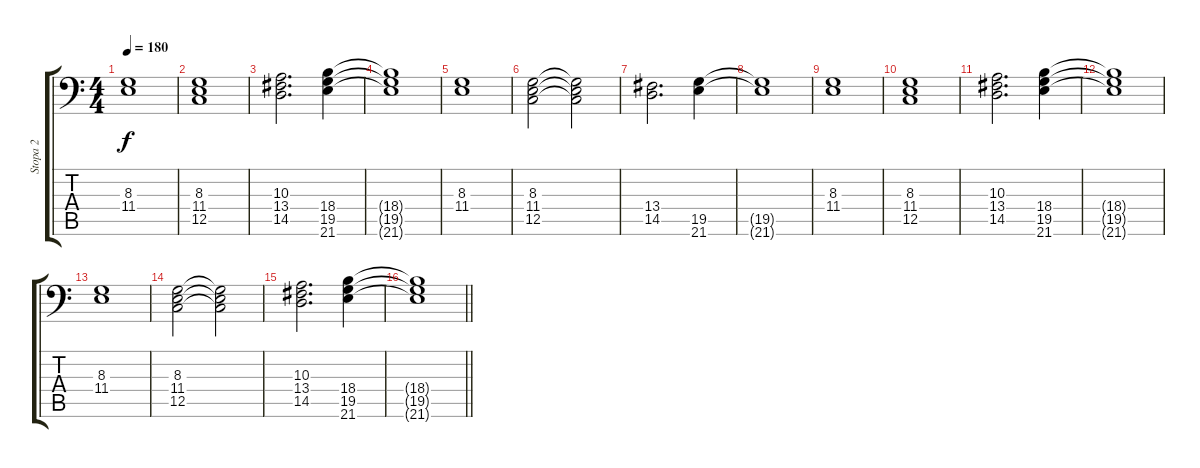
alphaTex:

\track ("Stopa 2" "Stopa 2") {instrument acousticgrandpiano}
\staff {score tabs}
\tuning (E4 Ab3 B2 F2 C2 G1) {hide}
\ts (4 4)
\tempo 180
\clef f4
\ks c
(8.3 11.4).1{dy f} |
(8.3 11.4 12.5).1 |
(10.3 13.4 14.5).2{d} (18.4 19.5 21.6).4 |
(18.4{t} 19.5{t} 21.6{t}).1 |
(8.3 11.4).1 |
(8.3 11.4 12.5).2 (8.3{t} 11.4{t} 12.5{t}).2 |
(13.4 14.5).2{d} (19.5 21.6).4 |
(19.5{t} 21.6{t}).1 |
(8.3 11.4).1 |
(8.3 11.4 12.5).1 |
(10.3 13.4 14.5).2{d} (18.4 19.5 21.6).4 |
(18.4{t} 19.5{t} 21.6{t}).1 |
(8.3 11.4).1 |
(8.3 11.4 12.5).2 (8.3{t} 11.4{t} 12.5{t}).2 |
(10.3 13.4 14.5).2{d} (18.4 19.5 21.6).4 |
\barLineRight lightlight
(18.4{t} 19.5{t} 21.6{t}).1
